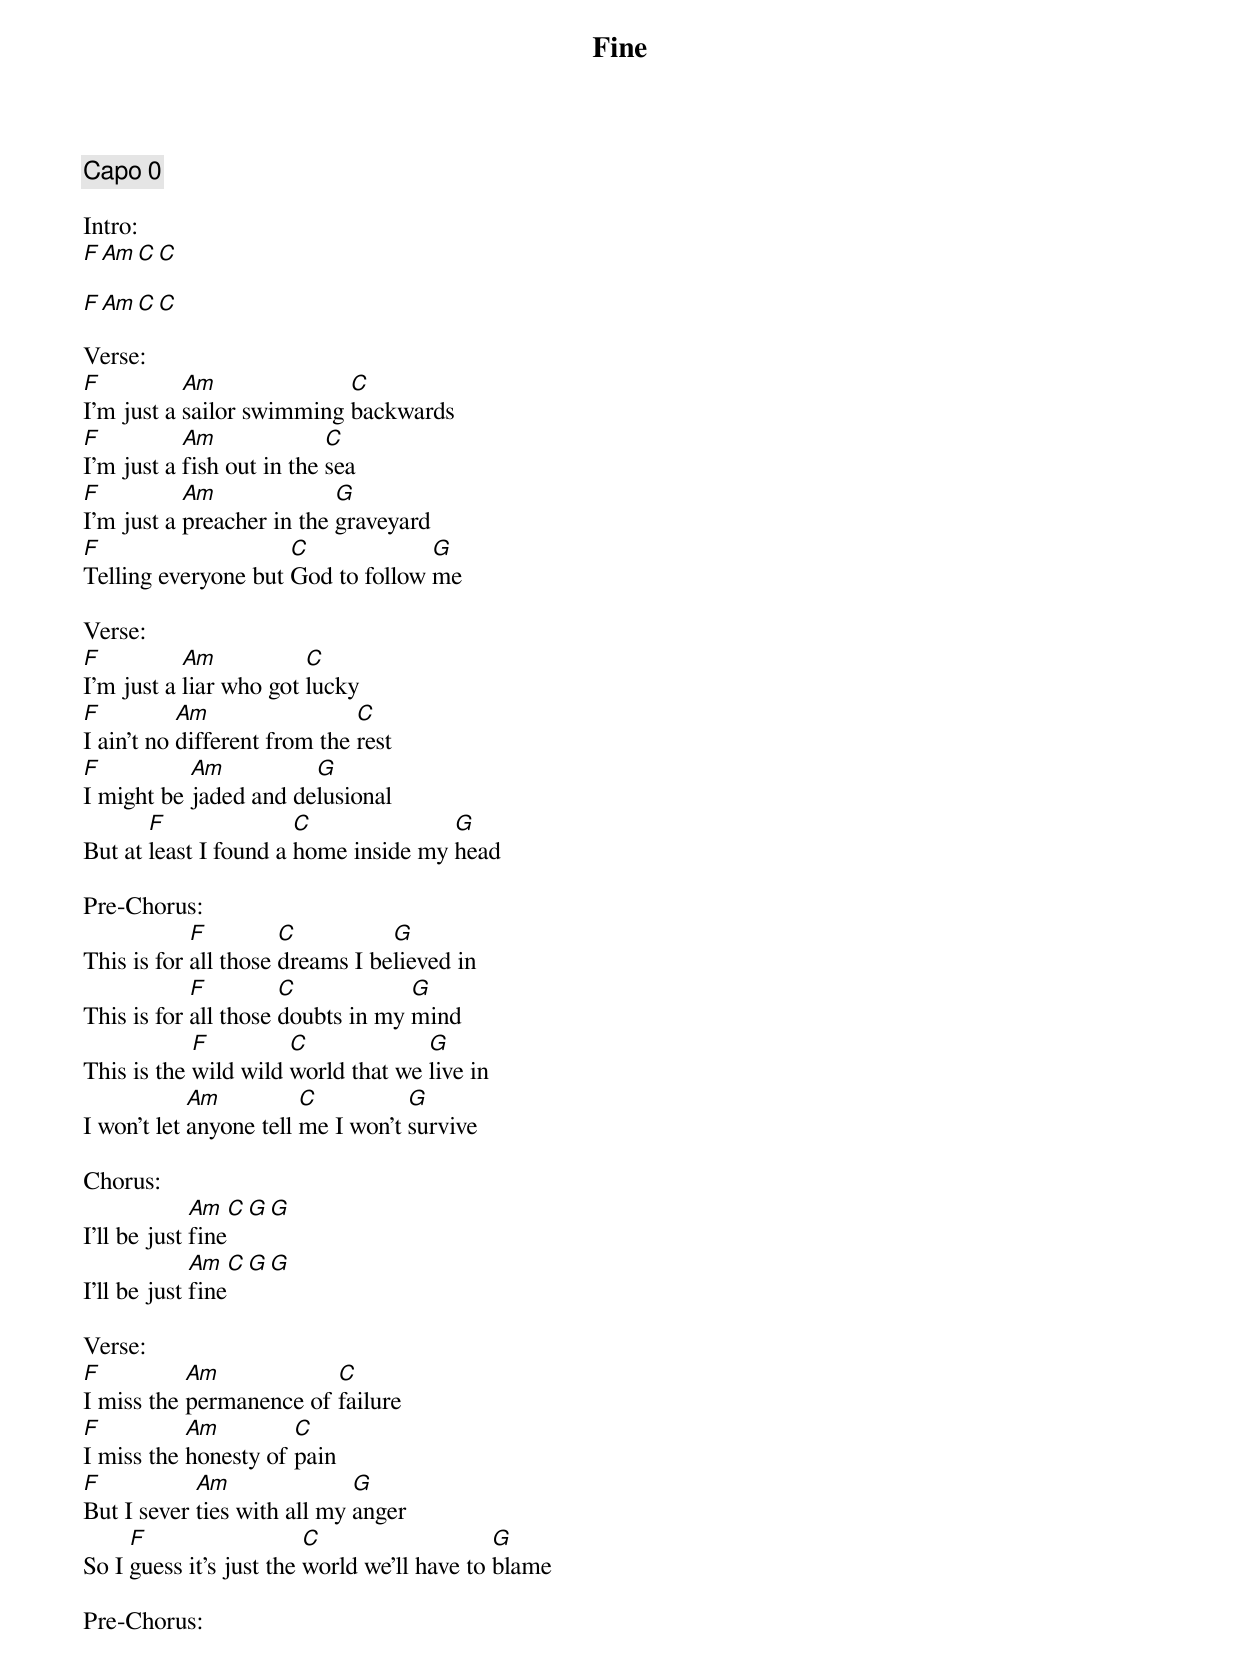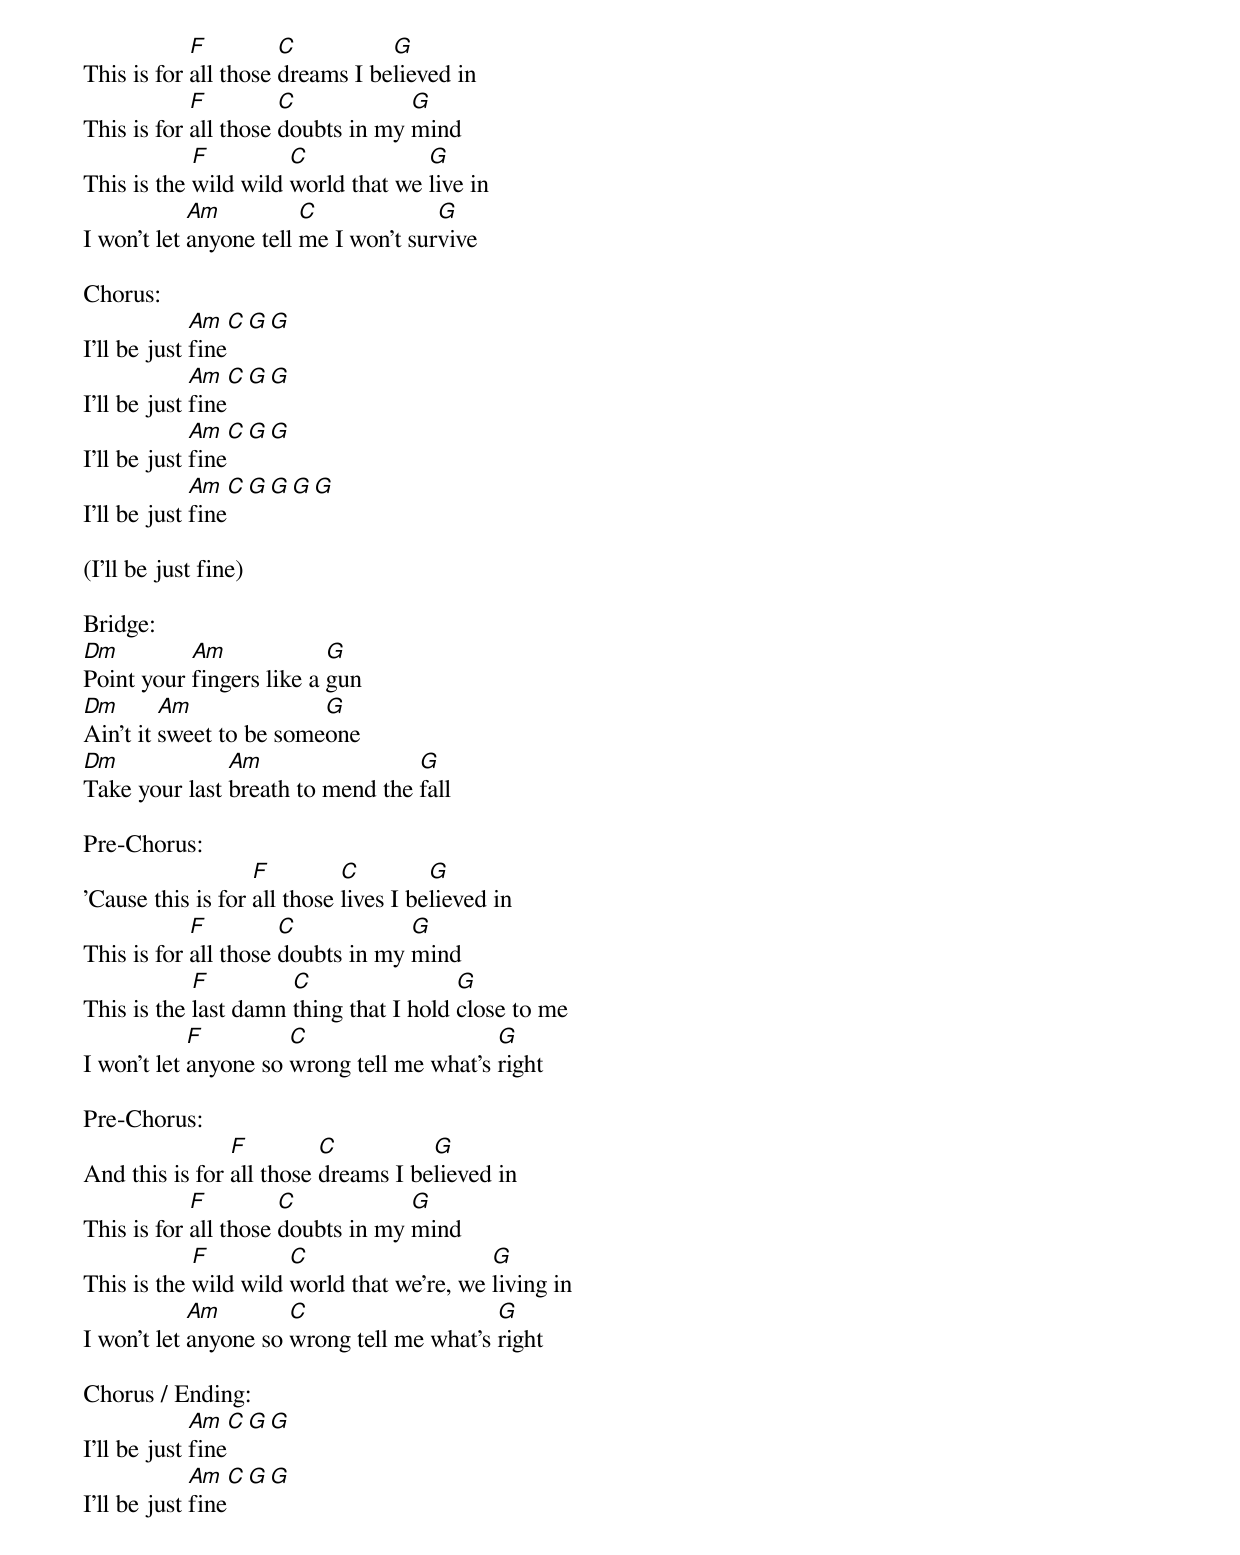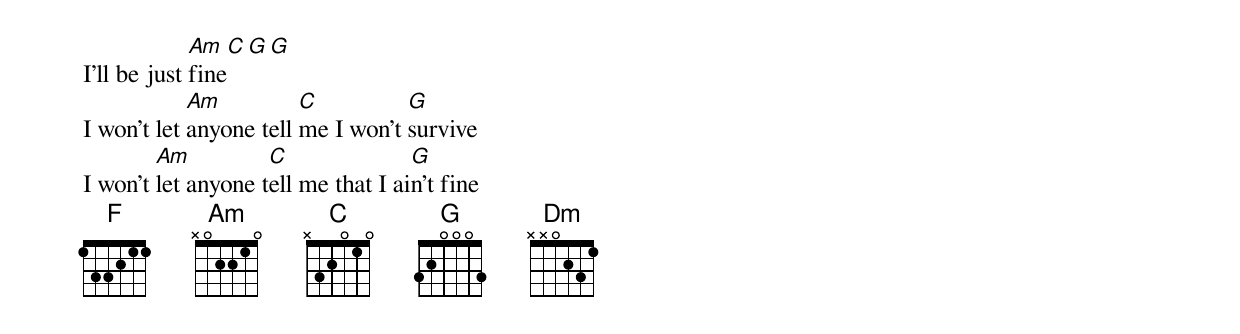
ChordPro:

{title:Fine}
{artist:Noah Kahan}
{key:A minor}
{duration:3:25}
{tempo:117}
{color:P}

{comment: Capo 0}

Intro:
[F][Am][C][C]

[F][Am][C][C]

Verse:
[F]I'm just a [Am]sailor swimming [C]backwards
[F]I'm just a [Am]fish out in the [C]sea
[F]I'm just a [Am]preacher in the [G]graveyard
[F]Telling everyone but [C]God to follow [G]me

Verse:
[F]I'm just a [Am]liar who got [C]lucky
[F]I ain't no [Am]different from the [C]rest
[F]I might be [Am]jaded and de[G]lusional
But at [F]least I found a [C]home inside my [G]head

Pre-Chorus:
This is for [F]all those [C]dreams I be[G]lieved in
This is for [F]all those [C]doubts in my [G]mind
This is the [F]wild wild [C]world that we [G]live in
I won't let [Am]anyone tell [C]me I won't [G]survive

Chorus:
I'll be just [Am]fine[C][G][G]
I'll be just [Am]fine[C][G][G]

Verse:
[F]I miss the [Am]permanence of [C]failure
[F]I miss the [Am]honesty of [C]pain
[F]But I sever [Am]ties with all my [G]anger
So I [F]guess it's just the [C]world we'll have to [G]blame

Pre-Chorus:
This is for [F]all those [C]dreams I be[G]lieved in
This is for [F]all those [C]doubts in my [G]mind
This is the [F]wild wild [C]world that we [G]live in
I won't let [Am]anyone tell [C]me I won't sur[G]vive

Chorus:
I'll be just [Am]fine[C][G][G]
I'll be just [Am]fine[C][G][G]
I'll be just [Am]fine[C][G][G]
I'll be just [Am]fine[C][G][G][G][G]

(I'll be just fine)

Bridge:
[Dm]Point your [Am]fingers like a [G]gun
[Dm]Ain't it [Am]sweet to be some[G]one
[Dm]Take your last [Am]breath to mend the [G]fall

Pre-Chorus:
'Cause this is for [F]all those [C]lives I be[G]lieved in
This is for [F]all those [C]doubts in my [G]mind
This is the [F]last damn [C]thing that I hold [G]close to me
I won't let [F]anyone so [C]wrong tell me what's [G]right

Pre-Chorus:
And this is for [F]all those [C]dreams I be[G]lieved in
This is for [F]all those [C]doubts in my [G]mind
This is the [F]wild wild [C]world that we're, we [G]living in
I won't let [Am]anyone so [C]wrong tell me what's [G]right

Chorus / Ending:
I'll be just [Am]fine[C][G][G]
I'll be just [Am]fine[C][G][G]
I'll be just [Am]fine[C][G][G]
I won't let [Am]anyone tell [C]me I won't [G]survive
I won't [Am]let anyone t[C]ell me that I ai[G]n't fine
